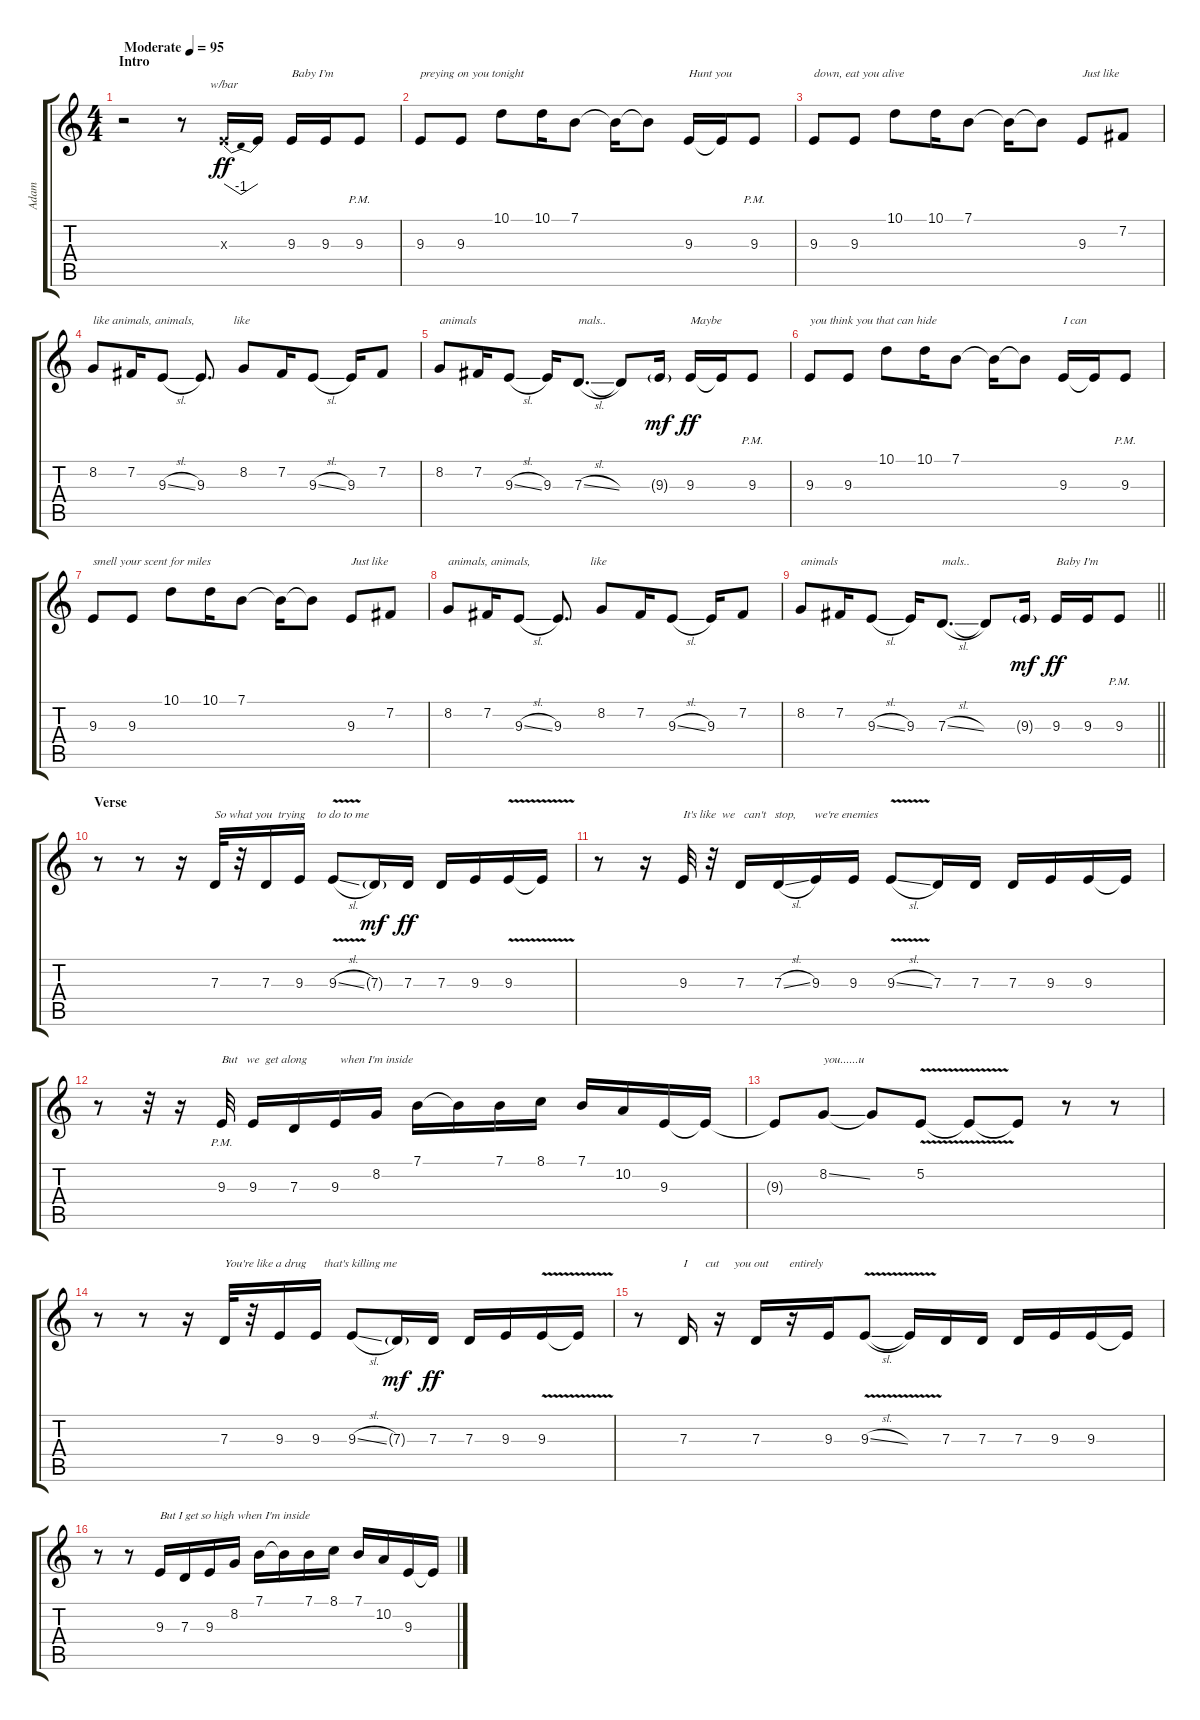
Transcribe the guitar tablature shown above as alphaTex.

\track ("Adam" "Adam") {instrument lead1square}
\staff {score tabs}
\tuning (E4 B3 G3 D3 A2 E2) {hide}
\ts (4 4)
\section ("" "Intro")
\tempo (95 "Moderate")
\clef g2
\ks c
r.2{dy ff instrument lead1square} r.8 9.3{x}.16{tbe (dip default 0 0 30 -4 60 0)} 9.3{t}.16 9.3.16{txt "Baby I’m "} 9.3.16 9.3{pm}.8 |
9.3.8{txt "preying on you tonight"} 9.3.8 10.1.8 10.1.16 7.1.8 7.1{t}.16 7.1{t}.8 9.3.16{txt "Hunt you "} 9.3{t}.16 9.3{pm}.8 |
9.3.8{txt "down, eat you alive"} 9.3.8 10.1.8 10.1.16 7.1.8 7.1{t}.16 7.1{t}.8 9.3.8{txt "Just like "} 7.2.8 |
8.2.8{txt "like animals, animals,             like "} 7.2.16 9.3{sl}.8 9.3.8{d} 8.2.8 7.2.16 9.3{sl}.8 9.3.16 7.2.8 |
8.2.8{txt "animals"} 7.2.16 9.3{sl}.8 9.3.16 7.3{sl}.8{d txt "mals.."} 7.3{t}.8 9.3{g}.16{dy mf} 9.3.16{txt "Maybe " dy ff} 9.3{t}.16 9.3{pm}.8 |
9.3.8{txt "you think you that can hide"} 9.3.8 10.1.8 10.1.16 7.1.8 7.1{t}.16 7.1{t}.8 9.3.16{txt "I can "} 9.3{t}.16 9.3{pm}.8 |
9.3.8{txt "smell your scent for miles"} 9.3.8 10.1.8 10.1.16 7.1.8 7.1{t}.16 7.1{t}.8 9.3.8{txt "Just like "} 7.2.8 |
8.2.8{txt "animals, animals,                    like "} 7.2.16 9.3{sl}.8 9.3.8{d} 8.2.8 7.2.16 9.3{sl}.8 9.3.16 7.2.8 |
\barLineRight lightlight
8.2.8{txt "animals"} 7.2.16 9.3{sl}.8 9.3.16 7.3{sl}.8{d txt "mals.."} 7.3{t}.8 9.3{g}.16{dy mf} 9.3.16{txt "Baby I'm" dy ff} 9.3.16 9.3{pm}.8 |
\section ("" "Verse")
r.8 r.8 r.16 7.3.32{txt "So what you  trying    to do to me"} r.32 7.3.16 9.3.16 9.3{v sl}.8 7.3{g}.16{dy mf} 7.3.16{dy ff} 7.3.16 9.3.16 9.3{v}.16 9.3{t}.16 |
r.8 r.16 9.3.32{txt "It's like  we   can't   stop,      we're enemies"} r.32 7.3.16 7.3{sl}.16 9.3.16 9.3.16 9.3{v sl}.8 7.3.16 7.3.16 7.3.16 9.3.16 9.3.16 9.3{t}.16 |
r.8 r.32 r.16 9.3{pm}.32{txt "But   we  get along           when I'm inside "} 9.3.16 7.3.16 9.3.16 8.2.16 7.1.16 7.1{t}.16 7.1.16 8.1.16 7.1.16 10.2.16 9.3.16 9.3{t}.16 |
9.3{t}.8 8.2{ss}.8{txt "you......u"} 8.2{t}.8 5.2{v}.8 5.2{t}.8 5.2{t}.8 r.8 r.8 |
r.8 r.8 r.16 7.3.32{txt "You're like a drug      that's killing me"} r.32 9.3.16 9.3.16 9.3{sl}.8 7.3{g}.16{dy mf} 7.3.16{dy ff} 7.3.16 9.3.16 9.3{v}.16 9.3{t}.16 |
r.8 7.3.16{txt "I      cut     you out       entirely"} r.16 7.3.16 r.16 9.3.16 9.3{v sl}.8 9.3{t}.16 7.3.16 7.3.16 7.3.16 9.3.16 9.3.16 9.3{t}.16 |
r.8 r.8 9.3.16{txt "But I get so high when I'm inside "} 7.3.16 9.3.16 8.2.16 7.1.16 7.1{t}.16 7.1.16 8.1.16 7.1.16 10.2.16 9.3.16 9.3{t}.16
